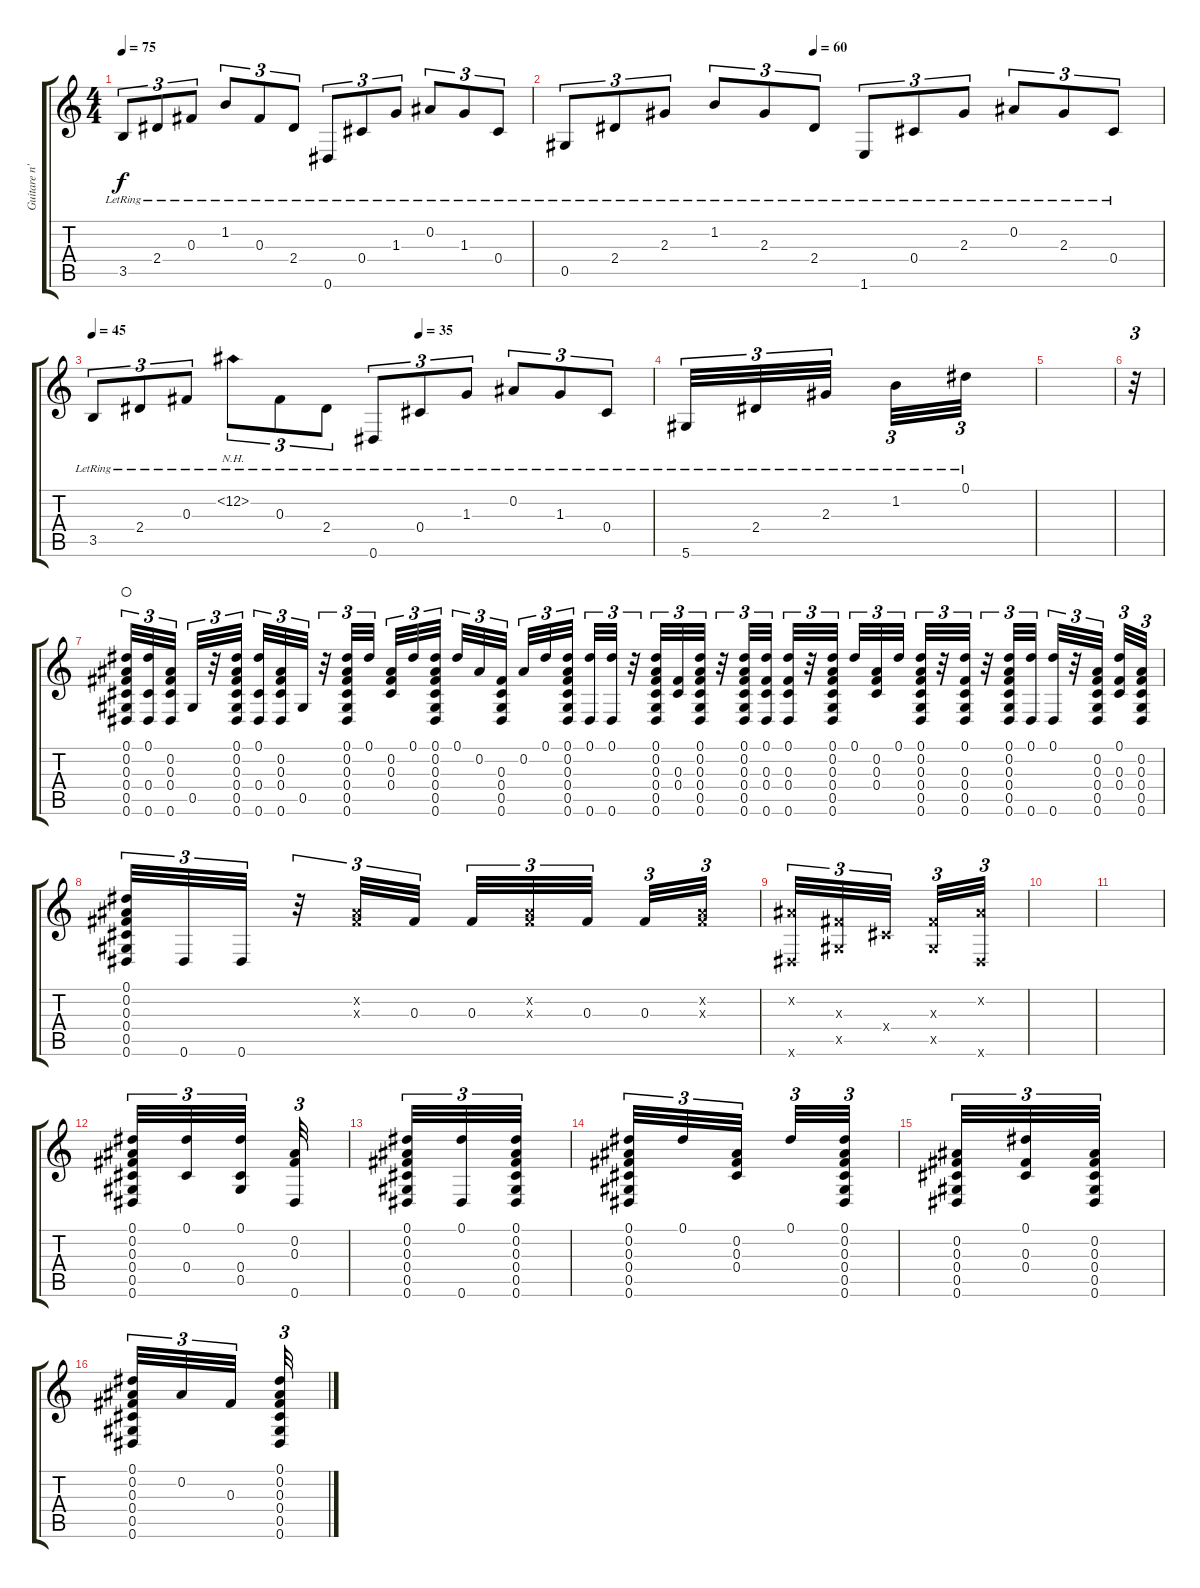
\track ("Guitare n' 1 Clean / Soliste ." "Guitare n'") {instrument acousticguitarsteel}
\staff {score tabs}
\tuning (Eb4 Bb3 Gb3 Db3 Ab2 Eb2) {hide}
\ts (4 4)
\tempo 75
\clef g2
\ks c
3.5{lr}.8{tu (3 2) dy f} 2.4{lr}.8{tu (3 2)} 0.3{lr}.8{tu (3 2)} 1.2{lr}.8{tu (3 2)} 0.3{lr}.8{tu (3 2)} 2.4{lr}.8{tu (3 2)} 0.6{lr}.8{tu (3 2)} 0.4{lr}.8{tu (3 2)} 1.3{lr}.8{tu (3 2)} 0.2{lr}.8{tu (3 2)} 1.3{lr}.8{tu (3 2)} 0.4{lr}.8{tu (3 2)} |
\tempo (60 0.4166666666666667)
0.5{lr}.8{tu (3 2)} 2.4{lr}.8{tu (3 2)} 2.3{lr}.8{tu (3 2)} 1.2{lr}.8{tu (3 2)} 2.3{lr}.8{tu (3 2)} 2.4{lr}.8{tu (3 2)} 1.6{lr}.8{tu (3 2)} 0.4{lr}.8{tu (3 2)} 2.3{lr}.8{tu (3 2)} 0.2{lr}.8{tu (3 2)} 2.3{lr}.8{tu (3 2)} 0.4{lr}.8{tu (3 2)} |
\tempo 45
\tempo (35 0.5833333333333334)
3.5{lr}.8{tu (3 2)} 2.4{lr}.8{tu (3 2)} 0.3{lr}.8{tu (3 2)} 1.2{nh lr}.8{tu (3 2)} 0.3{lr}.8{tu (3 2)} 2.4{lr}.8{tu (3 2)} 0.6{lr}.8{tu (3 2)} 0.4{lr}.8{tu (3 2)} 1.3{lr}.8{tu (3 2)} 0.2{lr}.8{tu (3 2)} 1.3{lr}.8{tu (3 2)} 0.4{lr}.8{tu (3 2)} |
5.6{lr}.32{tu (3 2)} 2.4{lr}.32{tu (3 2)} 2.3{lr}.32{tu (3 2) beam splitsecondary} 1.2{lr}.32{tu (3 2)} 0.1{lr}.32{tu (3 2)} |
|
r.32{tu (3 2)} |
(0.1 0.2 0.3 0.4 0.5 0.6).32{tu (3 2) instrument guitarharmonics waho} (0.1 0.4 0.6).32{tu (3 2)} (0.2 0.3 0.4 0.6).32{tu (3 2) beam splitsecondary} 0.5.32{tu (3 2)} r.32{tu (3 2)} (0.1 0.2 0.3 0.4 0.5 0.6).32{tu (3 2) beam splitsecondary} (0.1 0.4 0.6).32{tu (3 2)} (0.2 0.3 0.4 0.6).32{tu (3 2)} 0.5.32{tu (3 2)} r.32{tu (3 2)} (0.1 0.2 0.3 0.4 0.5 0.6).32{tu (3 2)} 0.1.32{tu (3 2)} (0.2 0.3 0.4).32{tu (3 2)} 0.1.32{tu (3 2)} (0.1 0.2 0.3 0.4 0.5 0.6).32{tu (3 2) beam splitsecondary} 0.1.32{tu (3 2)} 0.2.32{tu (3 2)} (0.3 0.4 0.5 0.6).32{tu (3 2) beam splitsecondary} 0.2.32{tu (3 2)} 0.1.32{tu (3 2)} (0.1 0.2 0.3 0.4 0.5 0.6).32{tu (3 2) beam splitsecondary} (0.1 0.6).32{tu (3 2)} (0.1 0.6).32{tu (3 2)} r.32{tu (3 2)} (0.1 0.2 0.3 0.4 0.5 0.6).32{tu (3 2)} (0.3 0.4).32{tu (3 2)} (0.1 0.2 0.3 0.4 0.5 0.6).32{tu (3 2)} r.32{tu (3 2)} (0.1 0.2 0.3 0.4 0.5 0.6).32{tu (3 2)} (0.1 0.3 0.4 0.6).32{tu (3 2) beam splitsecondary} (0.1 0.3 0.4 0.6).32{tu (3 2)} r.32{tu (3 2)} (0.1 0.2 0.3 0.4 0.5 0.6).32{tu (3 2) beam splitsecondary} 0.1.32{tu (3 2)} (0.2 0.3 0.4).32{tu (3 2)} 0.1.32{tu (3 2)} (0.1 0.2 0.3 0.4 0.5 0.6).32{tu (3 2)} r.32{tu (3 2)} (0.1 0.3 0.4 0.5 0.6).32{tu (3 2)} r.32{tu (3 2)} (0.1 0.2 0.3 0.4 0.5 0.6).32{tu (3 2)} (0.1 0.6).32{tu (3 2) beam splitsecondary} (0.1 0.6).32{tu (3 2)} r.32{tu (3 2)} (0.2 0.3 0.4 0.5 0.6).32{tu (3 2) beam splitsecondary} (0.1 0.3 0.4).32{tu (3 2)} (0.2 0.3 0.4 0.5 0.6).32{tu (3 2)} |
(0.1 0.2 0.3 0.4 0.5 0.6).32{tu (3 2)} 0.6.32{tu (3 2)} 0.6.32{tu (3 2)} r.32{tu (3 2)} (0.2{x} 0.3{x}).32{tu (3 2)} 0.3.32{tu (3 2) beam splitsecondary} 0.3.32{tu (3 2)} (0.2{x} 0.3{x}).32{tu (3 2)} 0.3.32{tu (3 2) beam splitsecondary} 0.3.32{tu (3 2)} (0.2{x} 0.3{x}).32{tu (3 2)} |
(0.2{x} 0.6{x}).32{tu (3 2)} (0.3{x} 0.5{x}).32{tu (3 2)} 0.4{x}.32{tu (3 2) beam splitsecondary} (0.3{x} 0.5{x}).32{tu (3 2)} (0.2{x} 0.6{x}).32{tu (3 2)} |
|
|
(0.1 0.2 0.3 0.4 0.5 0.6).32{tu (3 2)} (0.1 0.4).32{tu (3 2)} (0.1 0.4 0.5).32{tu (3 2) beam splitsecondary} (0.2 0.3 0.6).32{tu (3 2)} |
(0.1 0.2 0.3 0.4 0.5 0.6).32{tu (3 2)} (0.1 0.6).32{tu (3 2)} (0.1 0.2 0.3 0.4 0.5 0.6).32{tu (3 2)} |
(0.1 0.2 0.3 0.4 0.5 0.6).32{tu (3 2)} 0.1.32{tu (3 2)} (0.2 0.3 0.4).32{tu (3 2) beam splitsecondary} 0.1.32{tu (3 2)} (0.1 0.2 0.3 0.4 0.5 0.6).32{tu (3 2)} |
(0.2 0.3 0.4 0.5 0.6).32{tu (3 2)} (0.1 0.3 0.4).32{tu (3 2)} (0.2 0.3 0.4 0.5 0.6).32{tu (3 2)} |
(0.1 0.2 0.3 0.4 0.5 0.6).32{tu (3 2)} 0.2.32{tu (3 2)} 0.3.32{tu (3 2) beam splitsecondary} (0.1 0.2 0.3 0.4 0.5 0.6).32{tu (3 2)}
